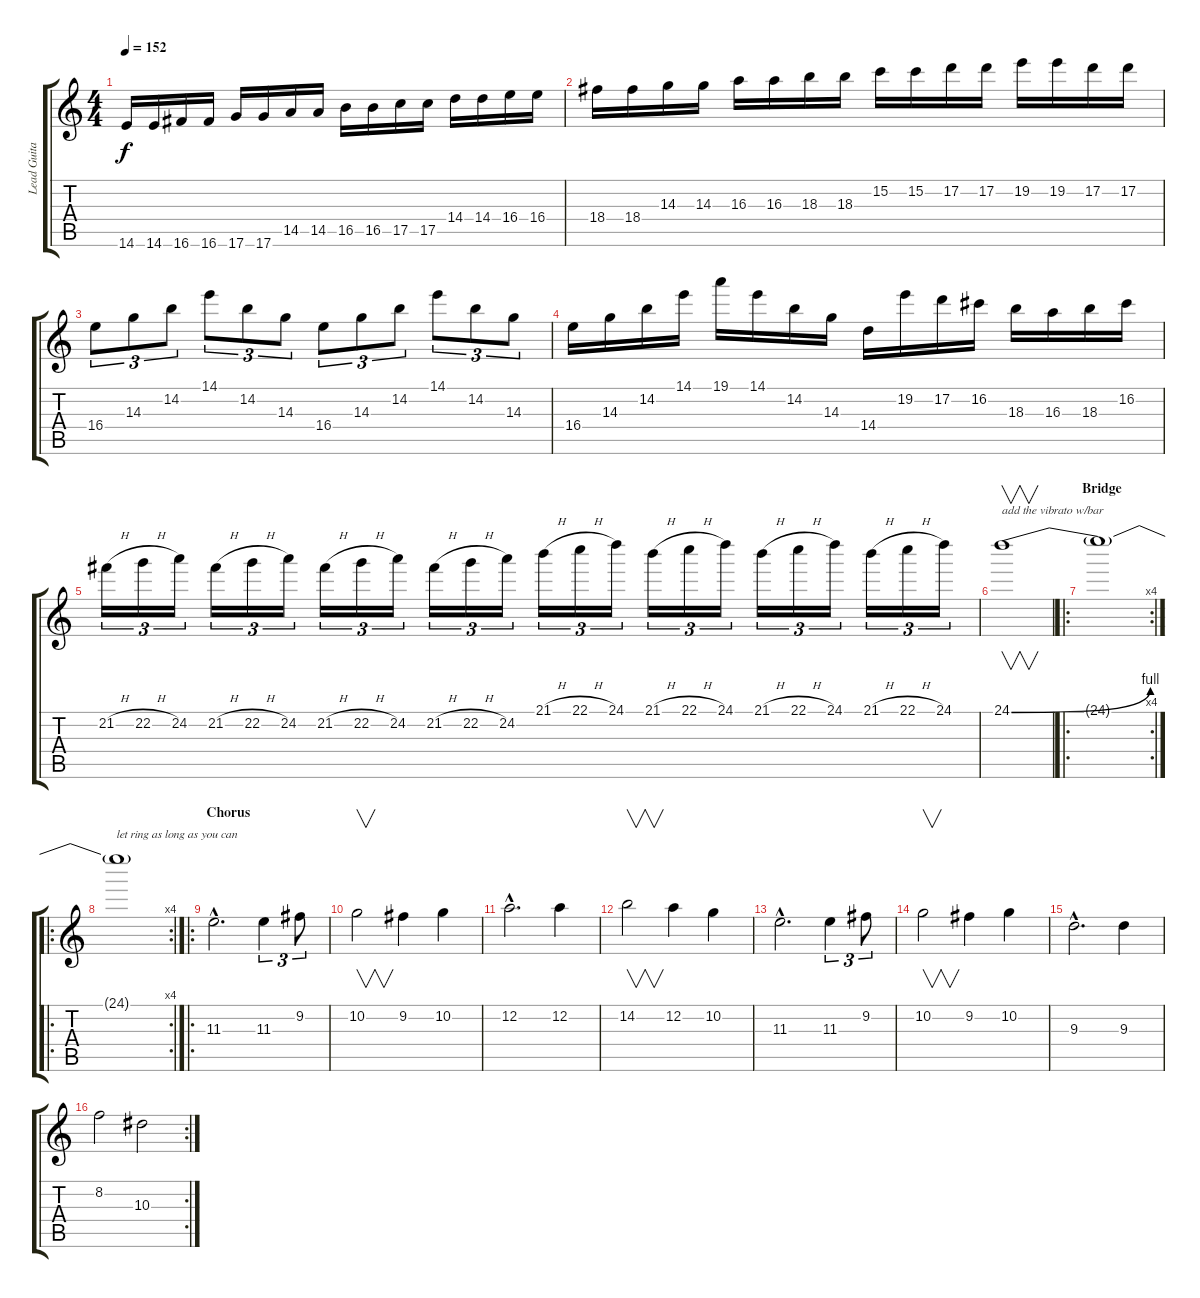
\track ("Lead Guitar" "Lead Guita") {instrument distortionguitar}
\staff {score tabs}
\tuning (D4 A3 F3 C3 G2 D2) {hide}
\ts (4 4)
\tempo 152
\clef g2
\ks c
14.6.16{dy f} 14.6.16 16.6.16 16.6.16 17.6.16 17.6.16 14.5.16 14.5.16 16.5.16 16.5.16 17.5.16 17.5.16 14.4.16 14.4.16 16.4.16 16.4.16 |
18.4.16 18.4.16 14.3.16 14.3.16 16.3.16 16.3.16 18.3.16 18.3.16 15.2.16 15.2.16 17.2.16 17.2.16 19.2.16 19.2.16 17.2.16 17.2.16 |
16.4.8{tu (3 2)} 14.3.8{tu (3 2)} 14.2.8{tu (3 2)} 14.1.8{tu (3 2)} 14.2.8{tu (3 2)} 14.3.8{tu (3 2)} 16.4.8{tu (3 2)} 14.3.8{tu (3 2)} 14.2.8{tu (3 2)} 14.1.8{tu (3 2)} 14.2.8{tu (3 2)} 14.3.8{tu (3 2)} |
16.4.16 14.3.16 14.2.16 14.1.16 19.1.16 14.1.16 14.2.16 14.3.16 14.4.16 19.2.16 17.2.16 16.2.16 18.3.16 16.3.16 18.3.16 16.2.16 |
21.2{h}.16{tu (3 2)} 22.2{h}.16{tu (3 2)} 24.2.16{tu (3 2)} 21.2{h}.16{tu (3 2)} 22.2{h}.16{tu (3 2)} 24.2.16{tu (3 2)} 21.2{h}.16{tu (3 2)} 22.2{h}.16{tu (3 2)} 24.2.16{tu (3 2)} 21.2{h}.16{tu (3 2)} 22.2{h}.16{tu (3 2)} 24.2.16{tu (3 2)} 21.1{h}.16{tu (3 2)} 22.1{h}.16{tu (3 2)} 24.1.16{tu (3 2)} 21.1{h}.16{tu (3 2)} 22.1{h}.16{tu (3 2)} 24.1.16{tu (3 2)} 21.1{h}.16{tu (3 2)} 22.1{h}.16{tu (3 2)} 24.1.16{tu (3 2)} 21.1{h}.16{tu (3 2)} 22.1{h}.16{tu (3 2)} 24.1.16{tu (3 2)} |
24.1{be (bend 0 0 60 4)}.1{v txt "add the vibrato w/bar"} |
\ro
\rc 4
\section ("" "Bridge")
24.1{t}.1 |
\ro
\rc 4
24.1{t}.1{txt "let ring as long as you can"} |
\ro
\section ("" "Chorus")
11.3{hac}.2{d} 11.3.4{tu (3 2)} 9.2.8{tu (3 2)} |
10.2.2{v} 9.2.4 10.2.4 |
12.2{hac}.2{d} 12.2.4 |
14.2.2{v} 12.2.4 10.2.4 |
11.3{hac}.2{d} 11.3.4{tu (3 2)} 9.2.8{tu (3 2)} |
10.2.2{v} 9.2.4 10.2.4 |
9.3{hac}.2{d} 9.3.4 |
\rc 2
8.2.2 10.3.2
